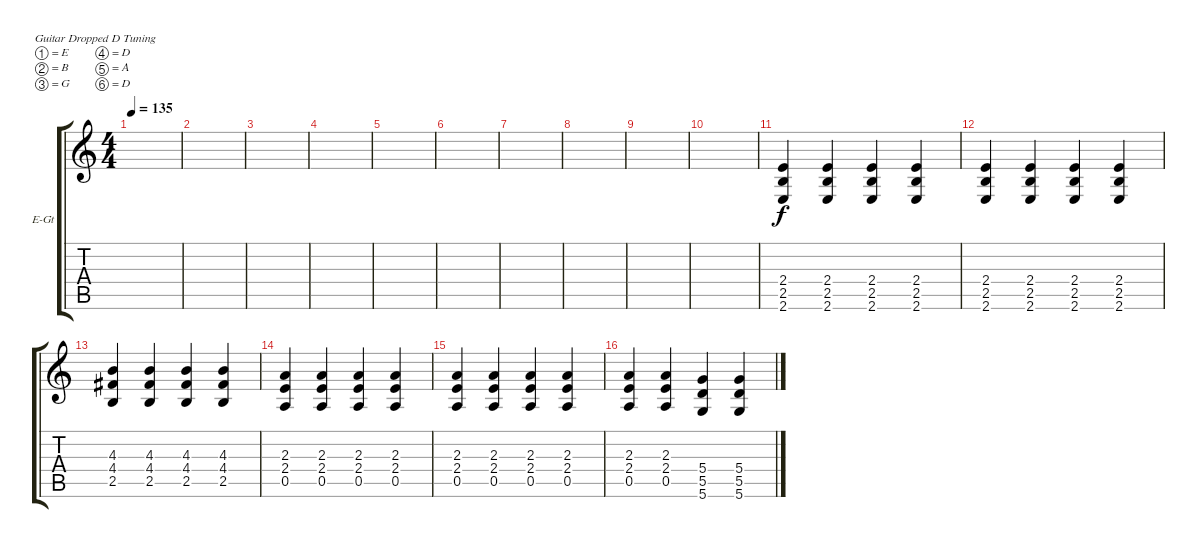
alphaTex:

\bracketExtendMode groupsimilarinstruments
\firstSystemTrackNameOrientation horizontal
\otherSystemsTrackNameOrientation horizontal
\track ("Distortion-guitar (Paul)" "E-Gt") {instrument distortionguitar}
\staff {score tabs}
\tuning (E4 B3 G3 D3 A2 D2)
\ts (4 4)
\tempo 135
\clef g2
\ks c
|
|
|
|
|
|
|
|
|
|
(2.4 2.5 2.6).4 (2.4 2.5 2.6).4 (2.4 2.5 2.6).4 (2.4 2.5 2.6).4 |
(2.4 2.5 2.6).4 (2.4 2.5 2.6).4 (2.4 2.5 2.6).4 (2.4 2.5 2.6).4 |
(4.3 4.4 2.5).4 (4.3 4.4 2.5).4 (4.3 4.4 2.5).4 (4.3 4.4 2.5).4 |
(2.3 2.4 0.5).4 (2.3 2.4 0.5).4 (2.3 2.4 0.5).4 (2.3 2.4 0.5).4 |
(2.3 2.4 0.5).4 (2.3 2.4 0.5).4 (2.3 2.4 0.5).4 (2.3 2.4 0.5).4 |
(2.3 2.4 0.5).4 (2.3 2.4 0.5).4 (5.4 5.5 5.6).4 (5.4 5.5 5.6).4
